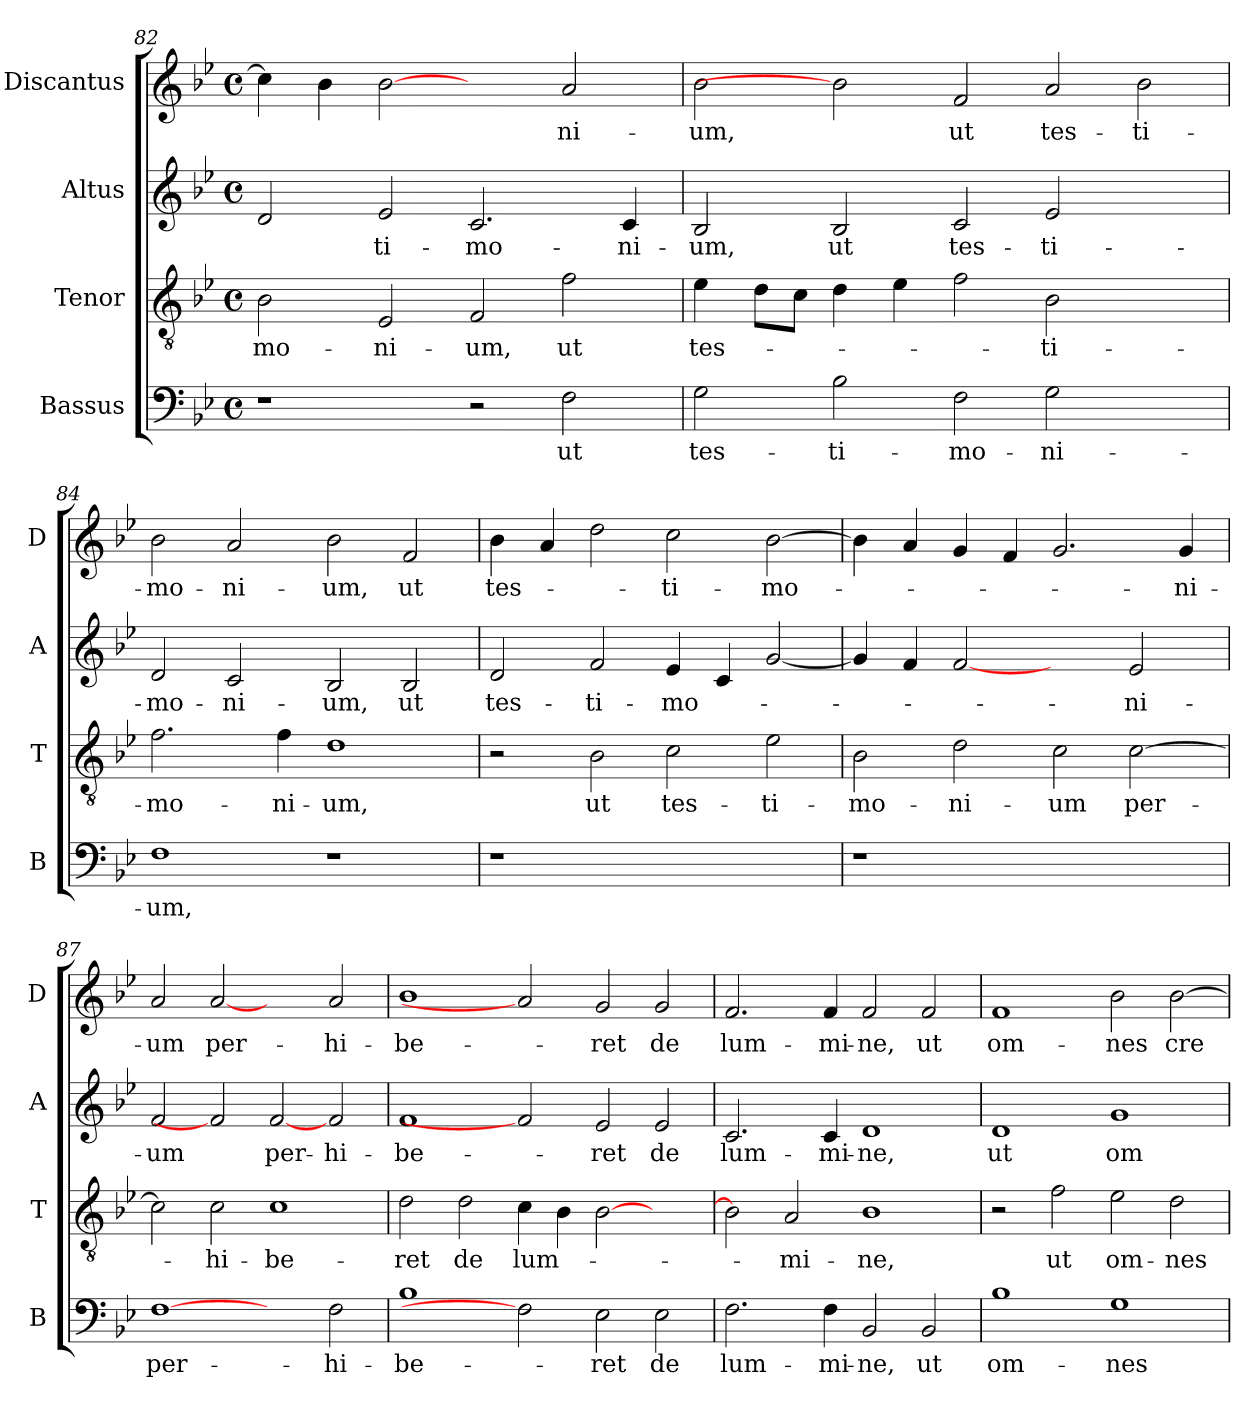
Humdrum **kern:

**kern	**text	**kern	**text	**kern	**text	**kern	**text
*part4	*part4	*part3	*part3	*part2	*part2	*part1	*part1
*staff4	*staff4	*staff3	*staff3	*staff2	*staff2	*staff1	*staff1
*I"Bassus	*	*I"Tenor	*	*I"Altus	*	*I"Discantus	*
*I'B	*	*I'T	*	*I'A	*	*I'D	*
*clefF4	*	*clefGv2	*	*clefG2	*	*clefG2	*
*k[b-e-]	*	*k[b-e-]	*	*k[b-e-]	*	*k[b-e-]	*
*B-:	*	*B-:	*	*B-:	*	*B-:	*
*M4/4	*	*M4/4	*	*M4/4	*	*M4/4	*
*met(c)	*	*met(c)	*	*met(c)	*	*met(c)	*
=82	=82	=82	=82	=82	=82	=82	=82
!	!	!	!LO:LY:b	!	!	!	!
1r	.	2B-\	-mo-	2d/	.	4cc\]	.
.	.	.	.	.	.	4b-\	.
!	!	!	!LO:LY:b	!	!LO:LY:b	!	!
.	.	2E-/	-ni-	2e-/	-ti-	[2b-	.
!	!	!	!LO:LY:b	!	!LO:LY:b	!	!
2r	.	2F/	-um,	2.c/	-mo-	2ryy	.
!	!LO:LY:b	!	!LO:LY:b	!	!	!	!LO:LY:b
2F\	ut	2f\	ut	.	.	2a/	-ni-
!	!	!	!	!	!LO:LY:b	!	!
.	.	.	.	4c/	-ni-	.	.
=83	=83	=83	=83	=83	=83	=83	=83
!	!LO:LY:b	!	!LO:LY:b	!	!LO:LY:b	!	!LO:LY:b
2G\	tes-	4e-\	tes-	2B-/	-um,	2b-\	-um,
.	.	8d\L	.	.	.	.	.
.	.	8c\J	.	.	.	.	.
!	!LO:LY:b	!	!	!	!LO:LY:b	!	!
2B-\	-ti-	4d\	.	2B-/	ut	2b-]	.
.	.	4e-\	.	.	.	.	.
!	!LO:LY:b	!	!	!	!LO:LY:b	!	!LO:LY:b
2F\	-mo-	2f\	.	2c/	tes-	2f/	ut
!	!LO:LY:b	!	!LO:LY:b	!	!LO:LY:b	!	!LO:LY:b
2G\	-ni-	2B-\	-ti-	2e-/	-ti-	2a/	tes-
!	!	!	!	!	!	!	!LO:LY:b
2ryy	.	2ryy	.	2ryy	.	2b-\	-ti-
=84	=84	=84	=84	=84	=84	=84	=84
!	!LO:LY:b	!	!LO:LY:b	!	!LO:LY:b	!	!LO:LY:b
1F	-um,	2.f\	-mo-	2d/	-mo-	2b-\	-mo-
!	!	!	!	!	!LO:LY:b	!	!LO:LY:b
.	.	.	.	2c/	-ni-	2a/	-ni-
!	!	!	!LO:LY:b	!	!	!	!
.	.	4f\	-ni-	.	.	.	.
!	!	!	!LO:LY:b	!	!LO:LY:b	!	!LO:LY:b
1r	.	1d	-um,	2B-/	-um,	2b-\	-um,
!	!	!	!	!	!LO:LY:b	!	!LO:LY:b
.	.	.	.	2B-/	ut	2f/	ut
!!LO:LB:g=z
=85	=85	=85	=85	=85	=85	=85	=85
!	!	!	!	!	!LO:LY:b	!	!LO:LY:b
1r	.	2r	.	2d/	tes-	4b-\	tes-
.	.	.	.	.	.	4a/	.
!	!	!	!LO:LY:b	!	!LO:LY:b	!	!
.	.	2B-\	ut	2f/	-ti-	2dd\	.
!	!	!	!LO:LY:b	!	!LO:LY:b	!	!LO:LY:b
1ryy	.	2c\	tes-	4e-/	-mo-	2cc\	-ti-
.	.	.	.	4c/	.	.	.
!	!	!	!LO:LY:b	!	!	!	!LO:LY:b
.	.	2e-\	-ti-	[2g/	.	[2b-\	-mo-
=86	=86	=86	=86	=86	=86	=86	=86
!	!	!	!LO:LY:b	!	!	!	!
1r	.	2B-\	-mo-	4g/]	.	4b-\]	.
.	.	.	.	4f/	.	4a/	.
!	!	!	!LO:LY:b	!	!	!	!
.	.	2d\	-ni-	[2f	.	4g/	.
.	.	.	.	.	.	4f/	.
!	!	!	!LO:LY:b	!	!	!	!
1ryy	.	2c\	-um	2ryy	.	2.g/	.
!	!	!	!LO:LY:b	!	!LO:LY:b	!	!
.	.	[2c\	per-	2e-/	-ni-	.	.
!	!	!	!	!	!	!	!LO:LY:b
.	.	.	.	.	.	4g/	-ni-
=87	=87	=87	=87	=87	=87	=87	=87
!	!LO:LY:b	!	!	!	!LO:LY:b	!	!LO:LY:b
[1F	per-	2c\]	.	2f/	-um	2a/	-um
!	!	!	!LO:LY:b	!	!	!	!LO:LY:b
.	.	2c\	-hi-	2f]	.	[2a	per-
!	!	!	!LO:LY:b	!	!LO:LY:b	!	!
2ryy	.	1c	-be-	[2f	per-	2ryy	.
!	!LO:LY:b	!	!	!	!LO:LY:b	!	!LO:LY:b
2F\	-hi-	.	.	2f/	-hi-	2a/	-hi-
=88	=88	=88	=88	=88	=88	=88	=88
!	!LO:LY:b	!	!LO:LY:b	!	!LO:LY:b	!	!LO:LY:b
1B-	-be-	2d\	-ret	1f	-be-	1b-	-be-
!	!	!	!LO:LY:b	!	!	!	!
.	.	2d\	de	.	.	.	.
!	!	!	!LO:LY:b	!	!	!	!
2F]	.	4c\	lum-	2f]	.	2a]	.
.	.	4B-\	.	.	.	.	.
!	!LO:LY:b	!	!	!	!LO:LY:b	!	!LO:LY:b
2E-\	-ret	[2B-\	.	2e-/	-ret	2g/	-ret
!	!LO:LY:b	!	!	!	!LO:LY:b	!	!LO:LY:b
2E-\	de	2ryy	.	2e-/	de	2g/	de
=89	=89	=89	=89	=89	=89	=89	=89
!	!LO:LY:b	!	!	!	!LO:LY:b	!	!LO:LY:b
2.F\	lum-	2B-\]	.	2.c/	lum-	2.f/	lum-
!	!	!	!LO:LY:b	!	!	!	!
.	.	2A/	-mi-	.	.	.	.
!	!LO:LY:b	!	!	!	!LO:LY:b	!	!LO:LY:b
4F\	-mi-	.	.	4c/	-mi-	4f/	-mi-
!	!LO:LY:b	!	!LO:LY:b	!	!LO:LY:b	!	!LO:LY:b
2BB-/	-ne,	1B-	-ne,	1d	-ne,	2f/	-ne,
!	!LO:LY:b	!	!	!	!	!	!LO:LY:b
2BB-/	ut	.	.	.	.	2f/	ut
=90	=90	=90	=90	=90	=90	=90	=90
!	!LO:LY:b	!	!	!	!LO:LY:b	!	!LO:LY:b
1B-	om-	2r	.	1d	ut	1f	om-
!	!	!	!LO:LY:b	!	!	!	!
.	.	2f\	ut	.	.	.	.
!	!LO:LY:b	!	!LO:LY:b	!	!LO:LY:b	!	!LO:LY:b
1G	-nes	2e-\	om-	1g	om-	2b-\	-nes
!	!	!	!LO:LY:b	!	!	!	!LO:LY:b
.	.	2d\	-nes	.	.	[2b-\	cre-
=	=	=	=	=	=	=	=
*-	*-	*-	*-	*-	*-	*-	*-
